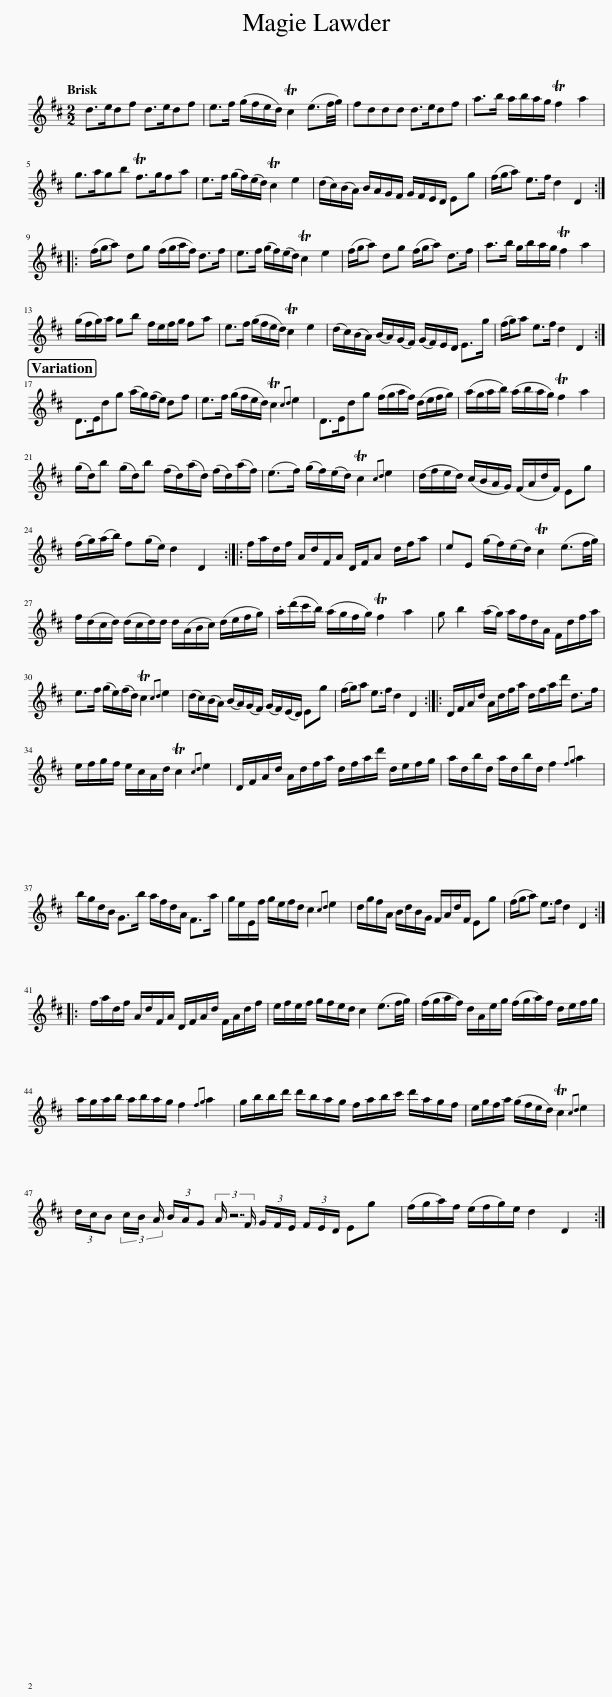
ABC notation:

X:1
L:1/8
Q:1/4=120
M:2/2
I:linebreak $
K:D
V:1 treble
V:1
 d>edf d>edf | e>f (g/f/e/d/) Tc2 (e3/2f/4g/4) | fddd d>edf | a>b a/b/a/g/ Tf2 a2 |$ g>agb Tf>gfa | %5
 e>f (g/f/)(e/d/) Tc2 e2 | (d/c/)(B/A/) B/A/G/F/ G/F/E/D/ Eg | (f/g/a) e>f d2 D2 ::$ (f/g/a) dg (f/g/a/f/) d>f | e>f (g/f/)(e/d/) Tc2 e2 | %10
 (f/g/a) dg (f/g/a) d>f | a>b g/b/a/g/ Tf2 a2 |$ (g/f/g/)a/ gb f/e/f/g/ fa | e>f (g/f/e/d/) Tc2 e2 | (d/c/)(B/A/) (B/A/)(G/F/) (G/F/)E/D/ E>g | %15
 (f/g/)a e>f d2 D2 :|$ D>Edg (a/g/)(f/e/) df | e>f (g/f/e/d/) Tc2{cd} e2 | D>Edg (f/g/a/f/) (d/e/f/g/) | (a/g/a/b/) (a/b/a/g/) Tf2 a2 |$ %20
 (g/d/)b (g/d/)b (f/d/)(a/d/) (f/d/)(a/f/) | (e>f) (g/f/)(e/d/) Tc2{cd} e2 | (d/f/e/d/) (c/B/A/G/) (F/A/d/F/) Eg |$ (f/g/)(a/b/) f(g/e/) d2 D2 :: f/a/d/f/ A/d/F/A/ D/F/A d/f/a | %25
 eE (g/f/)(e/d/) Tc2 (e3/2f/4g/4) |$ f/(d/c/d/) (d/c/d/)d/ d/(A/B/c/) (d/e/f/g/) | .a/(d'/c'/b/) (a/g/f/g/) Tf2 a2 | g b2 (a/g/) a/f/d/A/ F/d/f/a/ |$ e>f (g/e/)(f/d/) Tc2{cd} e2 | %30
 (d/c/)(B/A/) (B/A/)(G/F/) (G/F/)(E/D/) Eg | (f/g/)a e>f d2 D2 :: D/F/A/d/ A/d/f/a/ d/f/a/d'/ d>f |$ e/f/g/f/ e/c/A/d/ Tc2{cd} e2 | D/F/A/d/ A/d/f/a/ d/f/a/d'/ d/e/f/g/ | %35
 a/d/b/d/ a/d/b/d/ f2{fg} a2 |$ b/g/d/B/ G>b a/f/d/A/ F>a | g/e/E/f/ g/e/f/d/ c2{cd} e2 | d/g/f/A/ B/d/B/G/ F/A/d/F/ Eg | (f/g/a) e>f d2 D2 ::$ %40
 f/a/d/f/ A/d/F/A/ D/F/A/d/ F/A/d/f/ | e/f/e/f/ g/f/e/d/ c2 (e3/2f/4g/4) | (f/g/a/f/) d/A/e/g/ (f/g/a/)f/ d/e/f/g/ |$ a/g/a/b/ a/b/a/g/ f2{fg} a2 | g/b/b/d'/ d'/b/a/g/ f/a/b/c'/ d'/a/g/f/ | %45
 e/g/f/a/ (g/f/e/d/) Tc2{cd} e2 |$ (3d/c/B (3c/B/ A/ (3B/A/G (3:2:1A/ z/3 (3:2:1F/ (3G/F/E/ (3F/E/D/ Eg x/12 | (f/g/a/)f/ (e/f/g/)e/ d2 D2 :| %48
